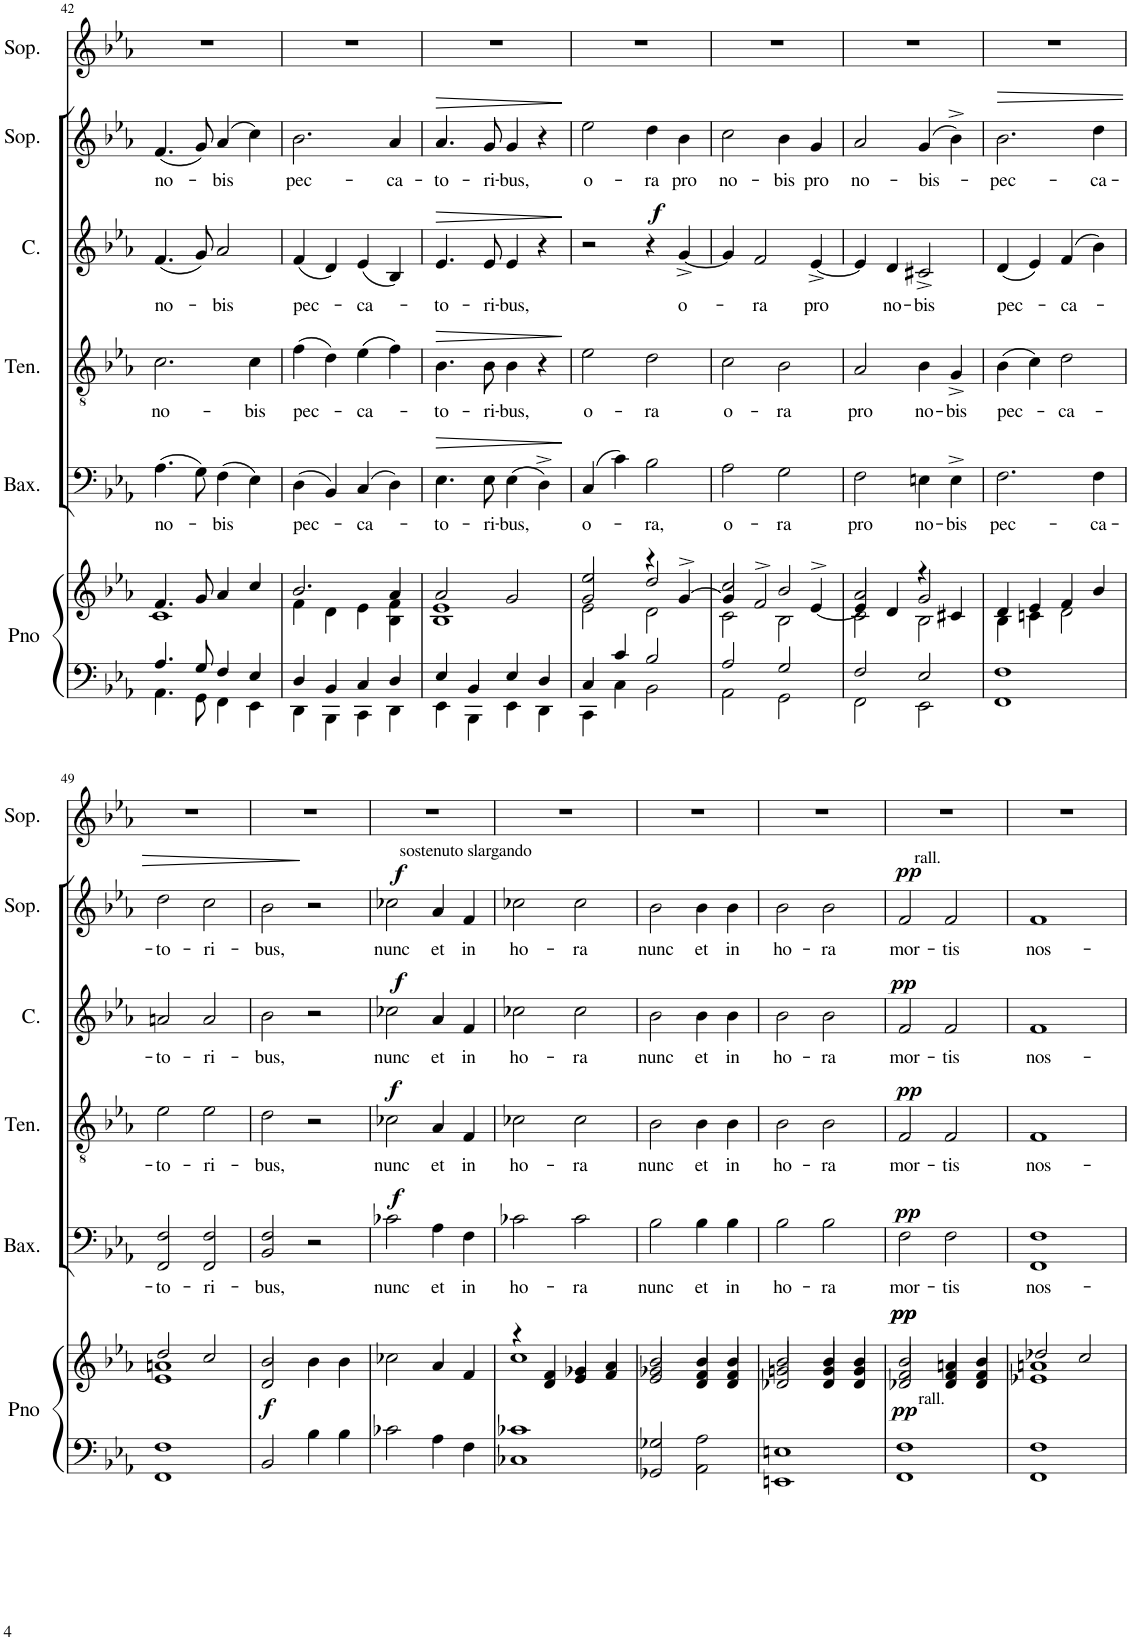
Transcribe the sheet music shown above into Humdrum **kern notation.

**kern	**kern	**dynam	**kern	**text	**dynam	**kern	**text	**dynam	**kern	**text	**dynam	**kern	**text	**dynam	**kern
*part6	*part6	*part6	*part5	*part5	*part5	*part4	*part4	*part4	*part3	*part3	*part3	*part2	*part2	*part2	*part1
*staff7	*staff6	*staff6/7	*staff5	*staff5	*staff5	*staff4	*staff4	*staff4	*staff3	*staff3	*staff3	*staff2	*staff2	*staff2	*staff1
*I"Piano	*	*	*I"Baixo	*	*	*I"Tenor	*	*	*I"Contralto	*	*	*I"Soprano	*	*	*I"Soprano
*I'Pno	*	*	*I'Bax.	*	*	*I'Ten.	*	*	*I'C.	*	*	*I'Sop.	*	*	*I'Sop.
!!LO:PB:g=z
*clefF4	*clefG2	*	*clefF4	*	*	*clefGv2	*	*	*clefG2	*	*	*clefG2	*	*	*clefG2
*k[b-e-a-]	*k[b-e-a-]	*	*k[b-e-a-]	*	*	*k[b-e-a-]	*	*	*k[b-e-a-]	*	*	*k[b-e-a-]	*	*	*k[b-e-a-]
*M4/4	*M4/4	*	*M4/4	*	*	*M4/4	*	*	*M4/4	*	*	*M4/4	*	*	*M4/4
*met(c)	*met(c)	*	*met(c)	*	*	*met(c)	*	*	*met(c)	*	*	*met(c)	*	*	*met(c)
=42	=42	=42	=42	=42	=42	=42	=42	=42	=42	=42	=42	=42	=42	=42	=42
*^	*^	*	*	*	*	*	*	*	*	*	*	*	*	*	*
!	!	!	!	!	!	!LO:LY:b	!	!	!LO:LY:b	!	!	!LO:LY:b	!	!	!LO:LY:b	!	!
4.A-/	4.AA-\	4.f/	1c	.	(4.A-\	no-	.	2.c\	no-	.	(4.f/	no-	.	(4.f/	no-	.	1r
8G/	8GG\	8g/	.	.	8G\)	.	.	.	.	.	8g/)	.	.	8g/)	.	.	.
!	!	!	!	!	!	!LO:LY:b	!	!	!	!	!	!LO:LY:b	!	!	!LO:LY:b	!	!
4F/	4FF\	4a-/	.	.	(4F\	-bis	.	.	.	.	2a-/	-bis	.	(4a-/	-bis	.	.
!	!	!	!	!	!	!	!	!	!LO:LY:b	!	!	!	!	!	!	!	!
4E-/	4EE-\	4cc/	.	.	4E-\)	.	.	4c\	-bis	.	.	.	.	4cc\)	.	.	.
=43	=43	=43	=43	=43	=43	=43	=43	=43	=43	=43	=43	=43	=43	=43	=43	=43	=43
!	!	!	!	!	!	!LO:LY:b	!	!	!LO:LY:b	!	!	!LO:LY:b	!	!	!LO:LY:b	!	!
4D/	4DD\	2.b-/	4f\	.	(4D\	pec-	.	(4f\	pec-	.	(4f/	pec-	.	2.b-\	pec-	.	1r
4BB-/	4BBB-\	.	4d\	.	4BB-/)	.	.	4d\)	.	.	4d/)	.	.	.	.	.	.
!	!	!	!	!	!	!LO:LY:b	!	!	!LO:LY:b	!	!	!LO:LY:b	!	!	!	!	!
4C/	4CC\	.	4e-\	.	(4C/	-ca-	.	(4e-\	-ca-	.	(4e-/	-ca-	.	.	.	.	.
!	!	!	!	!	!	!	!	!	!	!	!	!	!	!	!LO:LY:b	!	!
4D/	4DD\	4a-/	4B-\ 4f\	.	4D\)	.	.	4f\)	.	.	4B-/)	.	.	4a-/	-ca-	.	.
=44	=44	=44	=44	=44	=44	=44	=44	=44	=44	=44	=44	=44	=44	=44	=44	=44	=44
!	!	!	!	!	!	!LO:LY:b	!LO:HP:b	!	!LO:LY:b	!LO:HP:b	!	!LO:LY:b	!LO:HP:b	!	!LO:LY:b	!LO:HP:b	!
4E-/	4EE-\	2a-/	1B- 1e-	.	4.E-\	-to-	>	4.B-\	-to-	>	4.e-/	-to-	>	4.a-/	-to-	>	1r
4BB-/	4BBB-\	.	.	.	.	.	.	.	.	.	.	.	.	.	.	.	.
!	!	!	!	!	!	!LO:LY:b	!	!	!LO:LY:b	!	!	!LO:LY:b	!	!	!LO:LY:b	!	!
.	.	.	.	.	8E-\	-ri-	.	8B-\	-ri-	.	8e-/	-ri-	.	8g/	-ri-	.	.
!	!	!	!	!	!	!LO:LY:b	!	!	!LO:LY:b	!	!	!LO:LY:b	!	!	!LO:LY:b	!	!
4E-/	4EE-\	2g/	.	.	(4E-\	-bus,	.	4B-\	-bus,	.	4e-/	-bus,	.	4g/	-bus,	.	.
4D/	4DD\	.	.	.	4D^\)	.	.	4r	.	.	4r	.	.	4r	.	.	.
*v	*v	*	*	*	*	*	*	*	*	*	*	*	*	*	*	*	*
*	*v	*v	*	*	*	*	*	*	*	*	*	*	*	*	*	*
.	.	.	.	.	]	.	.	]	.	.	]	.	.	]	.
=45	=45	=45	=45	=45	=45	=45	=45	=45	=45	=45	=45	=45	=45	=45	=45
*^	*^	*	*	*	*	*	*	*	*	*	*	*	*	*	*
*	*	*	*^	*	*	*	*	*	*	*	*	*	*	*	*	*	*
!	!	!	!	!	!	!	!LO:LY:b	!	!	!LO:LY:b	!	!	!	!	!	!LO:LY:b	!	!
4C/	4CC\	2g/	2e-\	2ee-/	.	(4C/	o-	.	2e-\	o-	.	2r	.	.	2ee-\	o-	.	1r
4c/	4C\	.	.	.	.	4c\)	.	.	.	.	.	.	.	.	.	.	.	.
!	!	!	!	!	!	!	!LO:LY:b	!	!	!LO:LY:b	!	!	!	!LO:DY:a	!	!LO:LY:b	!	!
2B-/	2BB-\	4r	2d\	2dd/	.	2B-\	-ra,	.	2d\	-ra	.	4r	.	f	4dd\	-ra	.	.
!	!	!	!	!	!	!	!	!	!	!	!	!	!LO:LY:b	!	!	!LO:LY:b	!	!
.	.	[4g^/	.	.	.	.	.	.	.	.	.	[4g^/	o-	.	4b-\	pro	.	.
=46	=46	=46	=46	=46	=46	=46	=46	=46	=46	=46	=46	=46	=46	=46	=46	=46	=46	=46
!	!	!	!	!	!	!	!LO:LY:b	!	!	!LO:LY:b	!	!	!	!	!	!LO:LY:b	!	!
2A-/	2AA-\	4g/]	2c\	2cc/	.	2A-\	o-	.	2c\	o-	.	4g/]	.	.	2cc\	no-	.	1r
!	!	!	!	!	!	!	!	!	!	!	!	!	!LO:LY:b	!	!	!	!	!
.	.	2f^/	.	.	.	.	.	.	.	.	.	2f/	-ra	.	.	.	.	.
!	!	!	!	!	!	!	!LO:LY:b	!	!	!LO:LY:b	!	!	!	!	!	!LO:LY:b	!	!
2G/	2GG\	.	2B-\	2b-/	.	2G\	-ra	.	2B-\	-ra	.	.	.	.	4b-\	-bis	.	.
!	!	!	!	!	!	!	!	!	!	!	!	!	!LO:LY:b	!	!	!LO:LY:b	!	!
.	.	[<4e-^/	.	.	.	.	.	.	.	.	.	[4e-^/	pro	.	4g/	pro	.	.
=47	=47	=47	=47	=47	=47	=47	=47	=47	=47	=47	=47	=47	=47	=47	=47	=47	=47	=47
!	!	!	!	!	!	!	!LO:LY:b	!	!	!LO:LY:b	!	!	!	!	!	!LO:LY:b	!	!
2F/	2FF\	4e-/]	2c\	2a-/	.	2F\	pro	.	2A-/	pro	.	4e-/]	.	.	2a-/	no-	.	1r
!	!	!	!	!	!	!	!	!	!	!	!	!	!LO:LY:b	!	!	!	!	!
.	.	4d/	.	.	.	.	.	.	.	.	.	4d/	no-	.	.	.	.	.
!	!	!	!	!	!	!	!LO:LY:b	!	!	!LO:LY:b	!	!	!LO:LY:b	!	!	!LO:LY:b	!	!
2E-/	2EE-\	4r	2B-\	2g/	.	4En\	no-	.	4B-\	no-	.	2c#X^/	-bis	.	(4g/	-bis-	.	.
!	!	!	!	!	!	!	!LO:LY:b	!	!	!LO:LY:b	!	!	!	!	!	!	!	!
.	.	4c#X/	.	.	.	4E^\	-bis	.	4G^/	-bis	.	.	.	.	4b-^\)	.	.	.
*	*	*	*v	*v	*	*	*	*	*	*	*	*	*	*	*	*	*	*
=48	=48	=48	=48	=48	=48	=48	=48	=48	=48	=48	=48	=48	=48	=48	=48	=48	=48
!	!	!	!	!	!	!LO:LY:b	!	!	!LO:LY:b	!	!	!LO:LY:b	!	!	!LO:LY:b	!LO:HP:b	!
1F	1FF	4d/	4B-\	.	2.F\	-pec-	.	(4B-\	pec-	.	(4d/	pec-	.	2.b-\	-pec-	>	1r
.	.	4e-/	4cn\	.	.	.	.	4c\)	.	.	4e-/)	.	.	.	.	.	.
!	!	!	!	!	!	!	!	!	!LO:LY:b	!	!	!LO:LY:b	!	!	!	!	!
.	.	4f/	2d\	.	.	.	.	2d\	-ca-	.	(4f/	-ca-	.	.	.	.	.
!	!	!	!	!	!	!LO:LY:b	!	!	!	!	!	!	!	!	!LO:LY:b	!	!
.	.	4b-/	.	.	4F\	-ca-	.	.	.	.	4b-\)	.	.	4dd\	-ca-	.	.
!!LO:LB:g=z
=49	=49	=49	=49	=49	=49	=49	=49	=49	=49	=49	=49	=49	=49	=49	=49	=49	=49
!	!	!	!	!	!	!LO:LY:b	!	!	!LO:LY:b	!	!	!LO:LY:b	!	!	!LO:LY:b	!	!
1F	1FF	2dd/	1e- 1an	.	2FF/ 2F/	-to-	.	2e-\	-to-	.	2an/	-to-	.	2dd\	-to-	.	1r
!	!	!	!	!	!	!LO:LY:b	!	!	!LO:LY:b	!	!	!LO:LY:b	!	!	!LO:LY:b	!	!
.	.	2cc/	.	.	2FF/ 2F/	-ri-	.	2e-\	-ri-	.	2a/	-ri-	.	2cc\	-ri-	.	.
*v	*v	*	*	*	*	*	*	*	*	*	*	*	*	*	*	*	*
=50	=50	=50	=50	=50	=50	=50	=50	=50	=50	=50	=50	=50	=50	=50	=50	=50
!	!	!	!LO:DY:b	!	!LO:LY:b	!	!	!LO:LY:b	!	!	!LO:LY:b	!	!	!LO:LY:b	!	!
2BB-/	2b-/	2d/	f	2BB-/ 2F/	-bus,	.	2d\	-bus,	.	2b-\	-bus,	.	2b-\	-bus,	.	1r
4B-\	4b-\	2ryy	.	2r	.	.	2r	.	.	2r	.	.	2r	.	]	.
4B-\	4b-\	.	.	.	.	.	.	.	.	.	.	.	.	.	.	.
*	*v	*v	*	*	*	*	*	*	*	*	*	*	*	*	*	*
=51	=51	=51	=51	=51	=51	=51	=51	=51	=51	=51	=51	=51	=51	=51	=51
!	!	!	!	!	!	!	!	!	!	!	!	!LO:TX:a:t=sostenuto slargando	!	!	!
!	!	!	!	!LO:LY:b	!LO:DY:a	!	!LO:LY:b	!LO:DY:a	!	!LO:LY:b	!LO:DY:a	!	!LO:LY:b	!LO:DY:a	!
2c-X\	2cc-X\	.	2c-X\	nunc	f	2c-X\	nunc	f	2cc-X\	nunc	f	2cc-X\	nunc	f	1r
!	!	!	!	!LO:LY:b	!	!	!LO:LY:b	!	!	!LO:LY:b	!	!	!LO:LY:b	!	!
4A-\	4a-/	.	4A-\	et	.	4A-/	et	.	4a-/	et	.	4a-/	et	.	.
!	!	!	!	!LO:LY:b	!	!	!LO:LY:b	!	!	!LO:LY:b	!	!	!LO:LY:b	!	!
4F\	4f/	.	4F\	in	.	4F/	in	.	4f/	in	.	4f/	in	.	.
=52	=52	=52	=52	=52	=52	=52	=52	=52	=52	=52	=52	=52	=52	=52	=52
*	*^	*	*	*	*	*	*	*	*	*	*	*	*	*	*
!	!	!	!	!	!LO:LY:b	!	!	!LO:LY:b	!	!	!LO:LY:b	!	!	!LO:LY:b	!	!
1C-X 1c-X	4r	1cc	.	2c-X\	ho-	.	2c-X\	ho-	.	2cc-X\	ho-	.	2cc-X\	ho-	.	1r
.	4d/ 4f/	.	.	.	.	.	.	.	.	.	.	.	.	.	.	.
!	!	!	!	!	!LO:LY:b	!	!	!LO:LY:b	!	!	!LO:LY:b	!	!	!LO:LY:b	!	!
.	4e-/ 4g-X/	.	.	2c-\	-ra	.	2c-\	-ra	.	2cc-\	-ra	.	2cc-\	-ra	.	.
.	4f/ 4a-/	.	.	.	.	.	.	.	.	.	.	.	.	.	.	.
=53	=53	=53	=53	=53	=53	=53	=53	=53	=53	=53	=53	=53	=53	=53	=53	=53
!	!	!	!	!	!LO:LY:b	!	!	!LO:LY:b	!	!	!LO:LY:b	!	!	!LO:LY:b	!	!
2GG-X/ 2G-X/	2b-/	2e-/ 2g-X/	.	2B-\	nunc	.	2B-\	nunc	.	2b-\	nunc	.	2b-\	nunc	.	1r
!	!	!	!	!	!LO:LY:b	!	!	!LO:LY:b	!	!	!LO:LY:b	!	!	!LO:LY:b	!	!
2AA-\ 2A-\	4b-/	4d/ 4f/	.	4B-\	et	.	4B-\	et	.	4b-\	et	.	4b-\	et	.	.
!	!	!	!	!	!LO:LY:b	!	!	!LO:LY:b	!	!	!LO:LY:b	!	!	!LO:LY:b	!	!
.	4b-/	4d/ 4f/	.	4B-\	in	.	4B-\	in	.	4b-\	in	.	4b-\	in	.	.
=54	=54	=54	=54	=54	=54	=54	=54	=54	=54	=54	=54	=54	=54	=54	=54	=54
!	!	!	!	!	!LO:LY:b	!	!	!LO:LY:b	!	!	!LO:LY:b	!	!	!LO:LY:b	!	!
1EEn 1En	2d-X/ 2gn/	2b-/	.	2B-\	ho-	.	2B-\	ho-	.	2b-\	ho-	.	2b-\	ho-	.	1r
!	!	!	!	!	!LO:LY:b	!	!	!LO:LY:b	!	!	!LO:LY:b	!	!	!LO:LY:b	!	!
.	4d-/ 4g/	4b-/	.	2B-\	-ra	.	2B-\	-ra	.	2b-\	-ra	.	2b-\	-ra	.	.
.	4d-/ 4g/	4b-/	.	.	.	.	.	.	.	.	.	.	.	.	.	.
=55	=55	=55	=55	=55	=55	=55	=55	=55	=55	=55	=55	=55	=55	=55	=55	=55
!	!	!	!	!	!	!	!	!	!	!	!	!	!LO:TX:a:t=rall.	!	!	!
!LO:TX:a:t=rall.	!	!	!	!	!	!	!	!	!	!	!	!	!	!	!	!
!	!	!	!LO:DY:b	!	!LO:LY:b	!	!	!LO:LY:b	!	!	!LO:LY:b	!	!	!LO:LY:b	!	!
!	!	!	!LO:DY:n=1:a	!	!	!	!	!	!	!	!	!	!	!	!	!
!	!	!	!LO:DY:n=2:a	!	!	!LO:DY:a	!	!	!LO:DY:a	!	!	!LO:DY:a	!	!	!LO:DY:a	!
1FF 1F	2b-/	2d-X/ 2f/	pp pp pp	2F\	mor-	pp	2F/	mor-	pp	2f/	mor-	pp	2f/	mor-	pp	1r
!	!	!	!	!	!LO:LY:b	!	!	!LO:LY:b	!	!	!LO:LY:b	!	!	!LO:LY:b	!	!
.	4an/	4d-/ 4f/	.	2F\	-tis	.	2F/	-tis	.	2f/	-tis	.	2f/	-tis	.	.
.	4b-/	4d-/ 4f/	.	.	.	.	.	.	.	.	.	.	.	.	.	.
=56	=56	=56	=56	=56	=56	=56	=56	=56	=56	=56	=56	=56	=56	=56	=56	=56
!	!	!	!	!	!LO:LY:b	!	!	!LO:LY:b	!	!	!LO:LY:b	!	!	!LO:LY:b	!	!
1FF 1F	1e-X 1an	2dd-X/	.	1FF 1F	nos-	.	1F	nos-	.	1f	nos-	.	1f	nos-	.	1r
.	.	2cc/	.	.	.	.	.	.	.	.	.	.	.	.	.	.
*	*v	*v	*	*	*	*	*	*	*	*	*	*	*	*	*	*
=	=	=	=	=	=	=	=	=	=	=	=	=	=	=	=
*-	*-	*-	*-	*-	*-	*-	*-	*-	*-	*-	*-	*-	*-	*-	*-
